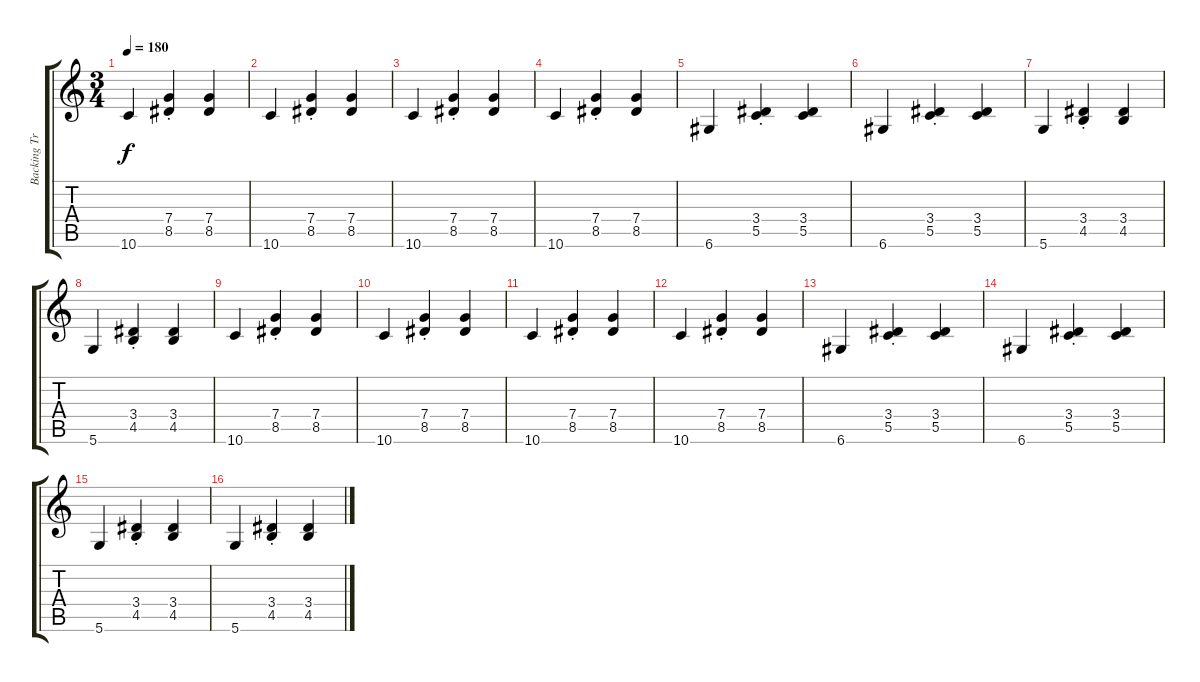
\track ("Backing Track" "Backing Tr") {instrument acousticguitarsteel}
\staff {score tabs}
\tuning (D4 A3 F3 C3 G2 D2) {hide}
\ts (3 4)
\tempo 180
\clef g2
\ks c
10.6.4{dy f} (7.4{st} 8.5{st}).4 (7.4 8.5).4 |
10.6.4 (7.4{st} 8.5{st}).4 (7.4 8.5).4 |
10.6.4 (7.4{st} 8.5{st}).4 (7.4 8.5).4 |
10.6.4 (7.4{st} 8.5{st}).4 (7.4 8.5).4 |
6.6.4 (3.4{st} 5.5{st}).4 (3.4 5.5).4 |
6.6.4 (3.4{st} 5.5{st}).4 (3.4 5.5).4 |
5.6.4 (3.4{st} 4.5{st}).4 (3.4 4.5).4 |
5.6.4 (3.4{st} 4.5{st}).4 (3.4 4.5).4 |
10.6.4 (7.4{st} 8.5{st}).4 (7.4 8.5).4 |
10.6.4 (7.4{st} 8.5{st}).4 (7.4 8.5).4 |
10.6.4 (7.4{st} 8.5{st}).4 (7.4 8.5).4 |
10.6.4 (7.4{st} 8.5{st}).4 (7.4 8.5).4 |
6.6.4 (3.4{st} 5.5{st}).4 (3.4 5.5).4 |
6.6.4 (3.4{st} 5.5{st}).4 (3.4 5.5).4 |
5.6.4 (3.4{st} 4.5{st}).4 (3.4 4.5).4 |
5.6.4 (3.4{st} 4.5{st}).4 (3.4 4.5).4
